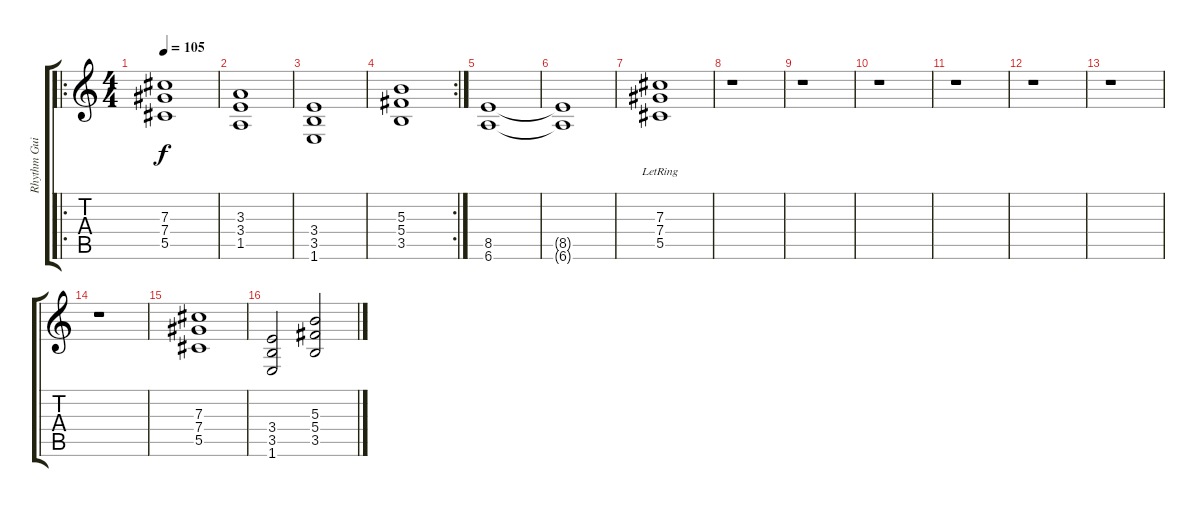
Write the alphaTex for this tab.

\track ("Rhythm Guitar" "Rhythm Gui") {instrument distortionguitar}
\staff {score tabs}
\tuning (Eb4 Bb3 Gb3 Db3 Ab2 Eb2) {hide}
\ro
\ts (4 4)
\tempo 105
\clef g2
\ks c
(7.3 7.4 5.5).1{dy f instrument distortionguitar} |
(3.3 3.4 1.5).1 |
(3.4 3.5 1.6).1 |
\rc 2
(5.3 5.4 3.5).1 |
(8.5 6.6).1 |
(8.5{t} 6.6{t}).1 |
(7.3{lr} 7.4{lr} 5.5{lr}).1 |
r.1 |
r.1 |
r.1 |
r.1 |
r.1 |
r.1 |
r.1 |
(7.3 7.4 5.5).1 |
(3.4 3.5 1.6).2 (5.3 5.4 3.5).2
